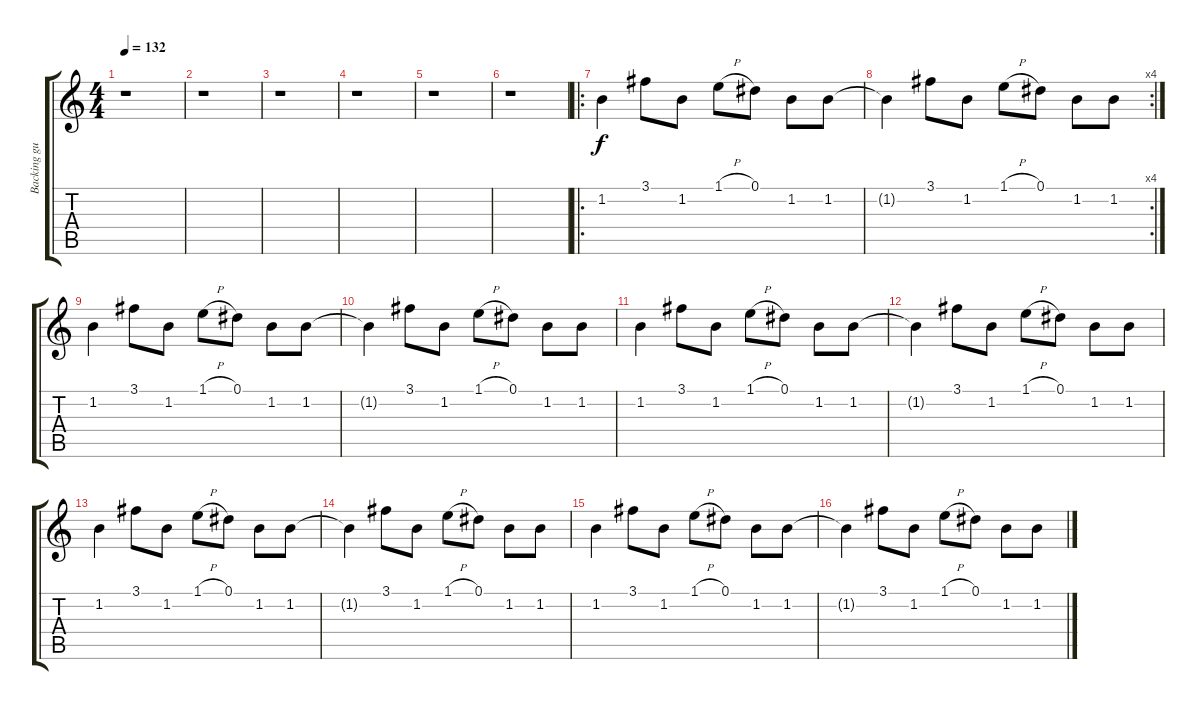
\track ("Backing guitar 1" "Backing gu") {instrument electricguitarclean}
\staff {score tabs}
\tuning (Eb4 Bb3 Gb3 Db3 Ab2 Eb2) {hide}
\ts (4 4)
\tempo 132
\clef g2
\ks c
r.1{dy f} |
r.1 |
r.1 |
r.1 |
r.1 |
r.1 |
\ro
1.2.4 3.1.8 1.2.8 1.1{h}.8 0.1.8 1.2.8 1.2.8 |
\rc 4
1.2{t}.4 3.1.8 1.2.8 1.1{h}.8 0.1.8 1.2.8 1.2.8 |
1.2.4 3.1.8 1.2.8 1.1{h}.8 0.1.8 1.2.8 1.2.8 |
1.2{t}.4 3.1.8 1.2.8 1.1{h}.8 0.1.8 1.2.8 1.2.8 |
1.2.4 3.1.8 1.2.8 1.1{h}.8 0.1.8 1.2.8 1.2.8 |
1.2{t}.4 3.1.8 1.2.8 1.1{h}.8 0.1.8 1.2.8 1.2.8 |
1.2.4 3.1.8 1.2.8 1.1{h}.8 0.1.8 1.2.8 1.2.8 |
1.2{t}.4 3.1.8 1.2.8 1.1{h}.8 0.1.8 1.2.8 1.2.8 |
1.2.4 3.1.8 1.2.8 1.1{h}.8 0.1.8 1.2.8 1.2.8 |
1.2{t}.4 3.1.8 1.2.8 1.1{h}.8 0.1.8 1.2.8 1.2.8
